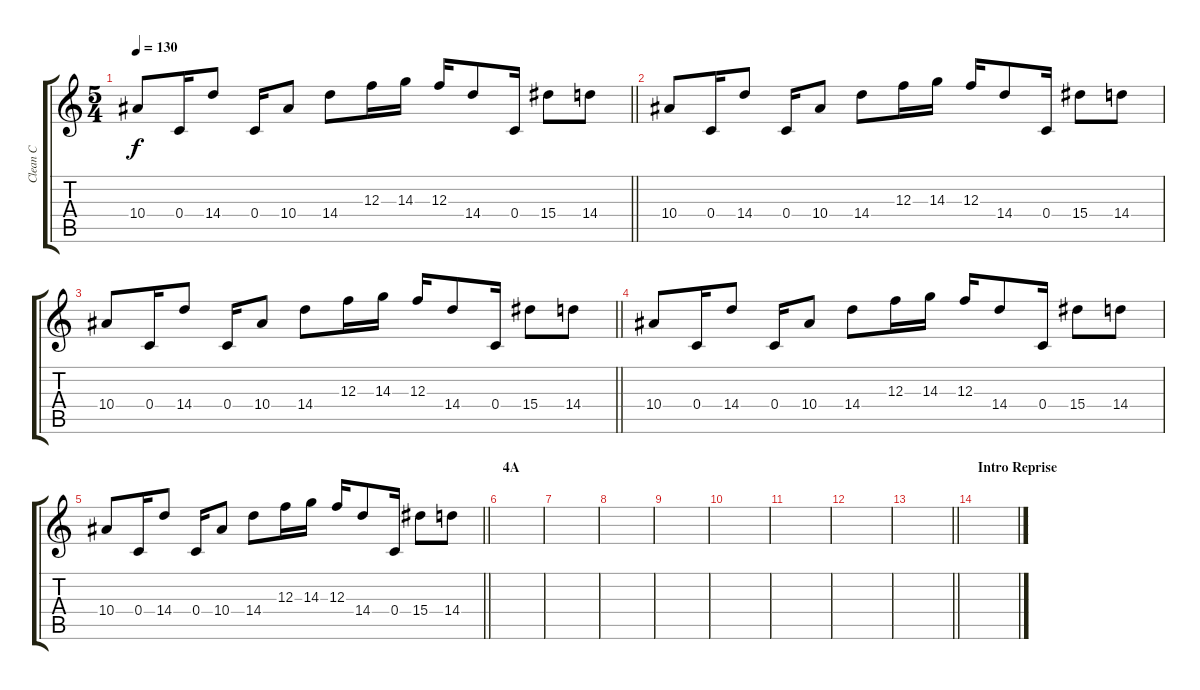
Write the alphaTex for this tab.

\track ("Clean C" "Clean C") {instrument electricguitarjazz}
\staff {score tabs}
\tuning (D4 A3 F3 C3 G2 C2) {hide}
\ts (5 4)
\tempo 130
\clef g2
\barLineRight lightlight
\ks c
10.4.8{dy f} 0.4.16 14.4.8 0.4.16 10.4.8 14.4.8 12.3.16 14.3.16 12.3.16 14.4.8 0.4.16 15.4.8 14.4.8 |
10.4.8 0.4.16 14.4.8 0.4.16 10.4.8 14.4.8 12.3.16 14.3.16 12.3.16 14.4.8 0.4.16 15.4.8 14.4.8 |
\barLineRight lightlight
10.4.8 0.4.16 14.4.8 0.4.16 10.4.8 14.4.8 12.3.16 14.3.16 12.3.16 14.4.8 0.4.16 15.4.8 14.4.8 |
10.4.8 0.4.16 14.4.8 0.4.16 10.4.8 14.4.8 12.3.16 14.3.16 12.3.16 14.4.8 0.4.16 15.4.8 14.4.8 |
\barLineRight lightlight
10.4.8 0.4.16 14.4.8 0.4.16 10.4.8 14.4.8 12.3.16 14.3.16 12.3.16 14.4.8 0.4.16 15.4.8 14.4.8 |
\section ("" "4A")
|
|
|
|
|
|
|
\barLineRight lightlight
|
\section ("" "Intro Reprise")
